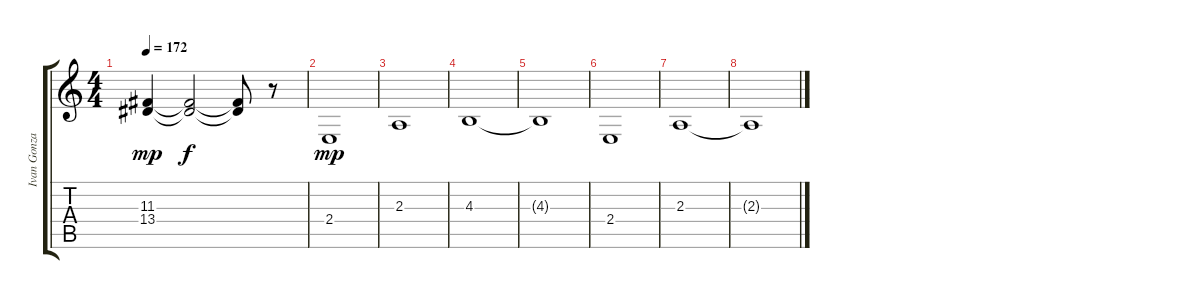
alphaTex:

\track ("Ivan Gonzales" "Ivan Gonza") {instrument choiraahs}
\staff {score tabs}
\tuning (E4 B3 G3 D3 A2 E2) {hide}
\ts (4 4)
\tempo 172
\clef g2
\ks c
(11.3{t} 13.4{t}).4{dy mp} (11.3{t} 13.4{t}).2{dy f volume 0} (11.3{t} 13.4{t}).8 r.8 |
2.4.1{dy mp volume 10} |
2.3.1 |
4.3.1 |
4.3{t}.1 |
2.4.1 |
2.3.1{volume 0} |
2.3{t}.1
